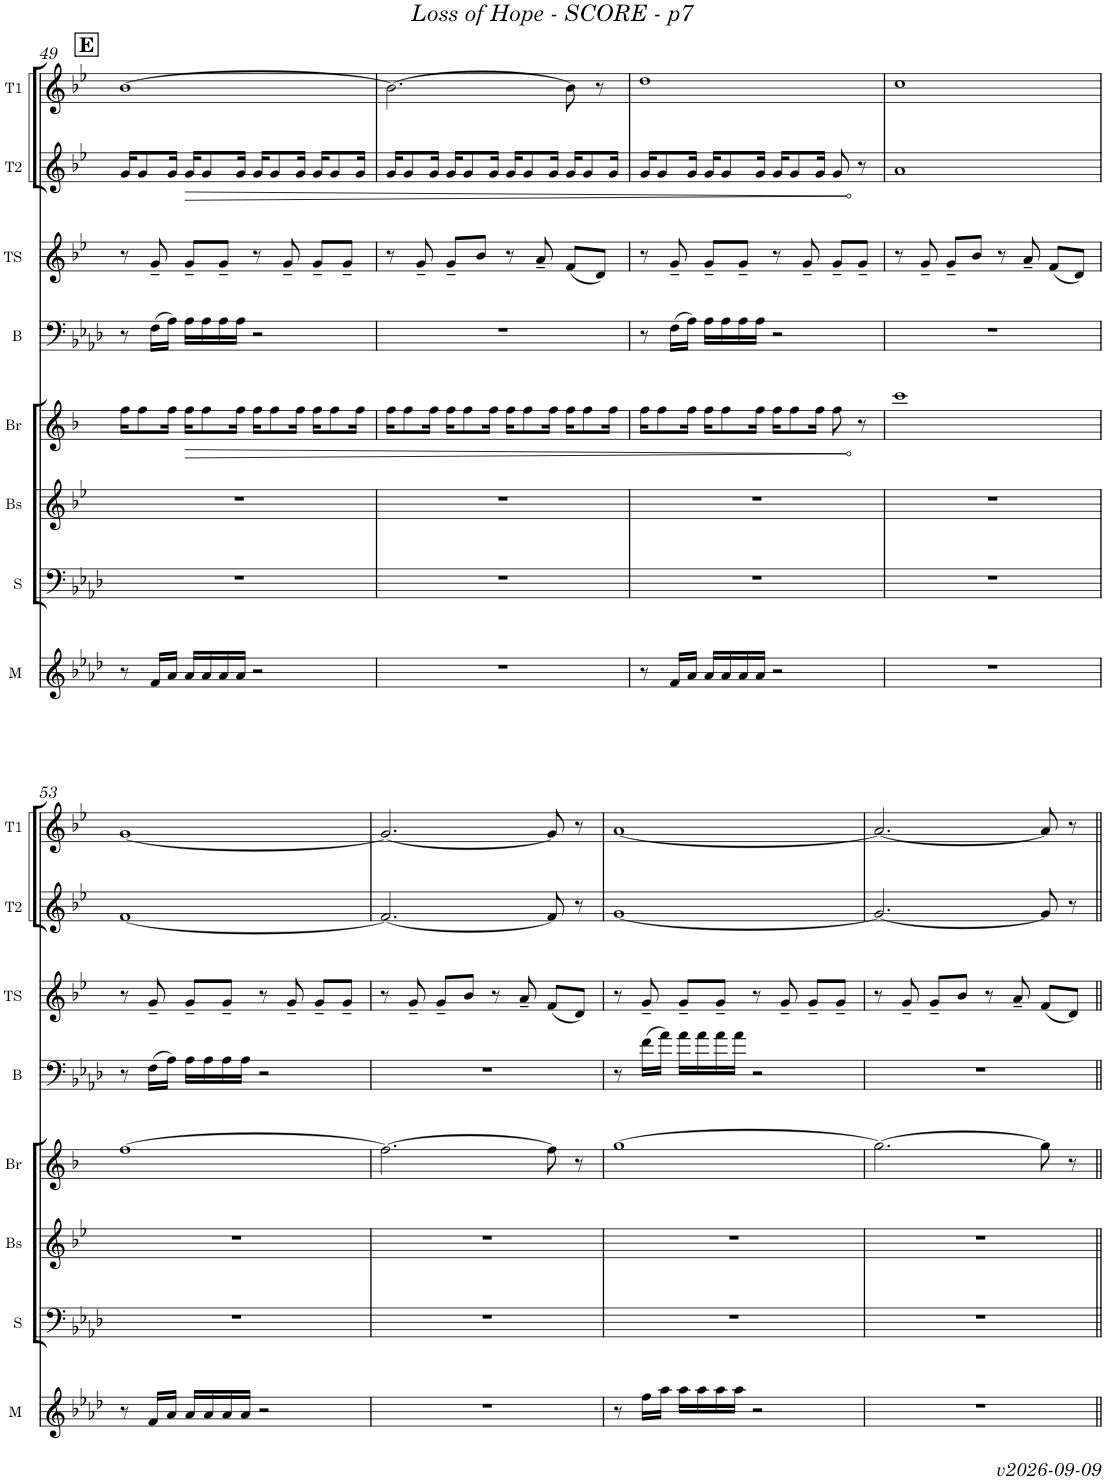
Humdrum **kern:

**kern	**kern	**kern	**kern	**dynam	**kern	**kern	**kern	**dynam	**kern
*part8	*part7	*part6	*part5	*part5	*part4	*part3	*part2	*part2	*part1
*staff8	*staff7	*staff6	*staff5	*staff5	*staff4	*staff3	*staff2	*staff2	*staff1
*I"Marimba	*I"Sousa	*I"Bass Sax	*I"Bari Sax	*	*I"Trombone	*I"Tenor Sax	*I"Trumpet 2	*	*I"Trumpet 1
*I'M	*I'S	*I'Bs	*I'Br	*	*	*I'TS	*I'T2	*	*I'T1
!!LO:PB:g=z
*clefG2	*clefF4	*clefG2	*clefG2	*	*clefF4	*clefG2	*clefG2	*	*clefG2
*	*	*Trd15c26	*Trd12c21	*	*	*Trd8c14	*Trd1c2	*	*Trd1c2
*k[b-e-a-d-]	*k[b-e-a-d-]	*k[b-e-]	*k[b-]	*	*k[b-e-a-d-]	*k[b-e-]	*k[b-e-]	*	*k[b-e-]
*M4/4	*M4/4	*M4/4	*M4/4	*	*M4/4	*M4/4	*M4/4	*	*M4/4
!!LO:REH:place=s1:a:B:cj:fs=14:t=E
=49	=49	=49	=49	=49	=49	=49	=49	=49	=49
8r	1r	1r	16ff\KL	.	8r	8r	16g/KL	.	[1b-
.	.	.	8ff\	.	.	.	8g/	.	.
16f/LL	.	.	.	.	(16F\LL	8g~/	.	.	.
16a-/JJ	.	.	16ff\Jk	.	16A-\JJ)	.	16g/Jk	.	.
!	!	!	!	!LO:HP:b	!	!	!	!LO:HP:b	!
16a-/LL	.	.	16ff\KL	>	16A-\LL	8g~/L	16g/KL	>	.
16a-/	.	.	8ff\	.	16A-\	.	8g/	.	.
16a-/	.	.	.	.	16A-\	8g~/J	.	.	.
16a-/JJ	.	.	16ff\Jk	.	16A-\JJ	.	16g/Jk	.	.
2r	.	.	16ff\KL	.	2r	8r	16g/KL	.	.
.	.	.	8ff\	.	.	.	8g/	.	.
.	.	.	.	.	.	8g~/	.	.	.
.	.	.	16ff\Jk	.	.	.	16g/Jk	.	.
.	.	.	16ff\KL	.	.	8g~/L	16g/KL	.	.
.	.	.	8ff\	.	.	.	8g/	.	.
.	.	.	.	.	.	8g~/J	.	.	.
.	.	.	16ff\Jk	.	.	.	16g/Jk	.	.
=50	=50	=50	=50	=50	=50	=50	=50	=50	=50
1r	1r	1r	16ff\KL	.	1r	8r	16g/KL	.	2.b-\_
.	.	.	8ff\	.	.	.	8g/	.	.
.	.	.	.	.	.	8g~/	.	.	.
.	.	.	16ff\Jk	.	.	.	16g/Jk	.	.
.	.	.	16ff\KL	.	.	8g~/L	16g/KL	.	.
.	.	.	8ff\	.	.	.	8g/	.	.
.	.	.	.	.	.	8b-/J	.	.	.
.	.	.	16ff\Jk	.	.	.	16g/Jk	.	.
.	.	.	16ff\KL	.	.	8r	16g/KL	.	.
.	.	.	8ff\	.	.	.	8g/	.	.
.	.	.	.	.	.	8a~/	.	.	.
.	.	.	16ff\Jk	.	.	.	16g/Jk	.	.
.	.	.	16ff\KL	.	.	(8f/L	16g/KL	.	8b-\]
.	.	.	8ff\	.	.	.	8g/	.	.
.	.	.	.	.	.	8d/J)	.	.	8r
.	.	.	16ff\Jk	.	.	.	16g/Jk	.	.
=51	=51	=51	=51	=51	=51	=51	=51	=51	=51
8r	1r	1r	16ff\KL	.	8r	8r	16g/KL	.	1dd
.	.	.	8ff\	.	.	.	8g/	.	.
16f/LL	.	.	.	.	(16F\LL	8g~/	.	.	.
16a-/JJ	.	.	16ff\Jk	.	16A-\JJ)	.	16g/Jk	.	.
16a-/LL	.	.	16ff\KL	.	16A-\LL	8g~/L	16g/KL	.	.
16a-/	.	.	8ff\	.	16A-\	.	8g/	.	.
16a-/	.	.	.	.	16A-\	8g~/J	.	.	.
16a-/JJ	.	.	16ff\Jk	.	16A-\JJ	.	16g/Jk	.	.
2r	.	.	16ff\KL	.	2r	8r	16g/KL	.	.
.	.	.	8ff\	.	.	.	8g/	.	.
.	.	.	.	.	.	8g~/	.	.	.
.	.	.	16ff\Jk	.	.	.	16g/Jk	.	.
.	.	.	8ff\	.	.	8g~/L	8g/	.	.
.	.	.	8r	]	.	8g~/J	8r	]	.
=52	=52	=52	=52	=52	=52	=52	=52	=52	=52
1r	1r	1r	1ccc	.	1r	8r	1a	.	1cc
.	.	.	.	.	.	8g~/	.	.	.
.	.	.	.	.	.	8g~/L	.	.	.
.	.	.	.	.	.	8b-/J	.	.	.
.	.	.	.	.	.	8r	.	.	.
.	.	.	.	.	.	8a~/	.	.	.
.	.	.	.	.	.	(8f/L	.	.	.
.	.	.	.	.	.	8d/J)	.	.	.
!!LO:LB:g=z
=53	=53	=53	=53	=53	=53	=53	=53	=53	=53
8r	1r	1r	[1ff	.	8r	8r	[1f	.	[1g
16f/LL	.	.	.	.	(16F\LL	8g~/	.	.	.
16a-/JJ	.	.	.	.	16A-\JJ)	.	.	.	.
16a-/LL	.	.	.	.	16A-\LL	8g~/L	.	.	.
16a-/	.	.	.	.	16A-\	.	.	.	.
16a-/	.	.	.	.	16A-\	8g~/J	.	.	.
16a-/JJ	.	.	.	.	16A-\JJ	.	.	.	.
2r	.	.	.	.	2r	8r	.	.	.
.	.	.	.	.	.	8g~/	.	.	.
.	.	.	.	.	.	8g~/L	.	.	.
.	.	.	.	.	.	8g~/J	.	.	.
=54	=54	=54	=54	=54	=54	=54	=54	=54	=54
1r	1r	1r	2.ff\_	.	1r	8r	2.f/_	.	2.g/_
.	.	.	.	.	.	8g~/	.	.	.
.	.	.	.	.	.	8g~/L	.	.	.
.	.	.	.	.	.	8b-/J	.	.	.
.	.	.	.	.	.	8r	.	.	.
.	.	.	.	.	.	8a~/	.	.	.
.	.	.	8ff\]	.	.	(8f/L	8f/]	.	8g/]
.	.	.	8r	.	.	8d/J)	8r	.	8r
=55	=55	=55	=55	=55	=55	=55	=55	=55	=55
8r	1r	1r	[1gg	.	8r	8r	[1g	.	[1a
16ff\LL	.	.	.	.	(16f\LL	8g~/	.	.	.
16aa-\JJ	.	.	.	.	16a-\JJ)	.	.	.	.
16aa-\LL	.	.	.	.	16a-\LL	8g~/L	.	.	.
16aa-\	.	.	.	.	16a-\	.	.	.	.
16aa-\	.	.	.	.	16a-\	8g~/J	.	.	.
16aa-\JJ	.	.	.	.	16a-\JJ	.	.	.	.
2r	.	.	.	.	2r	8r	.	.	.
.	.	.	.	.	.	8g~/	.	.	.
.	.	.	.	.	.	8g~/L	.	.	.
.	.	.	.	.	.	8g~/J	.	.	.
=56	=56	=56	=56	=56	=56	=56	=56	=56	=56
1r	1r	1r	2.gg\_	.	1r	8r	2.g/_	.	2.a/_
.	.	.	.	.	.	8g~/	.	.	.
.	.	.	.	.	.	8g~/L	.	.	.
.	.	.	.	.	.	8b-/J	.	.	.
.	.	.	.	.	.	8r	.	.	.
.	.	.	.	.	.	8a~/	.	.	.
.	.	.	8gg\]	.	.	(8f/L	8g/]	.	8a/]
.	.	.	8r	.	.	8d/J)	8r	.	8r
=||	=||	=||	=||	=||	=||	=||	=||	=||	=||
*-	*-	*-	*-	*-	*-	*-	*-	*-	*-
